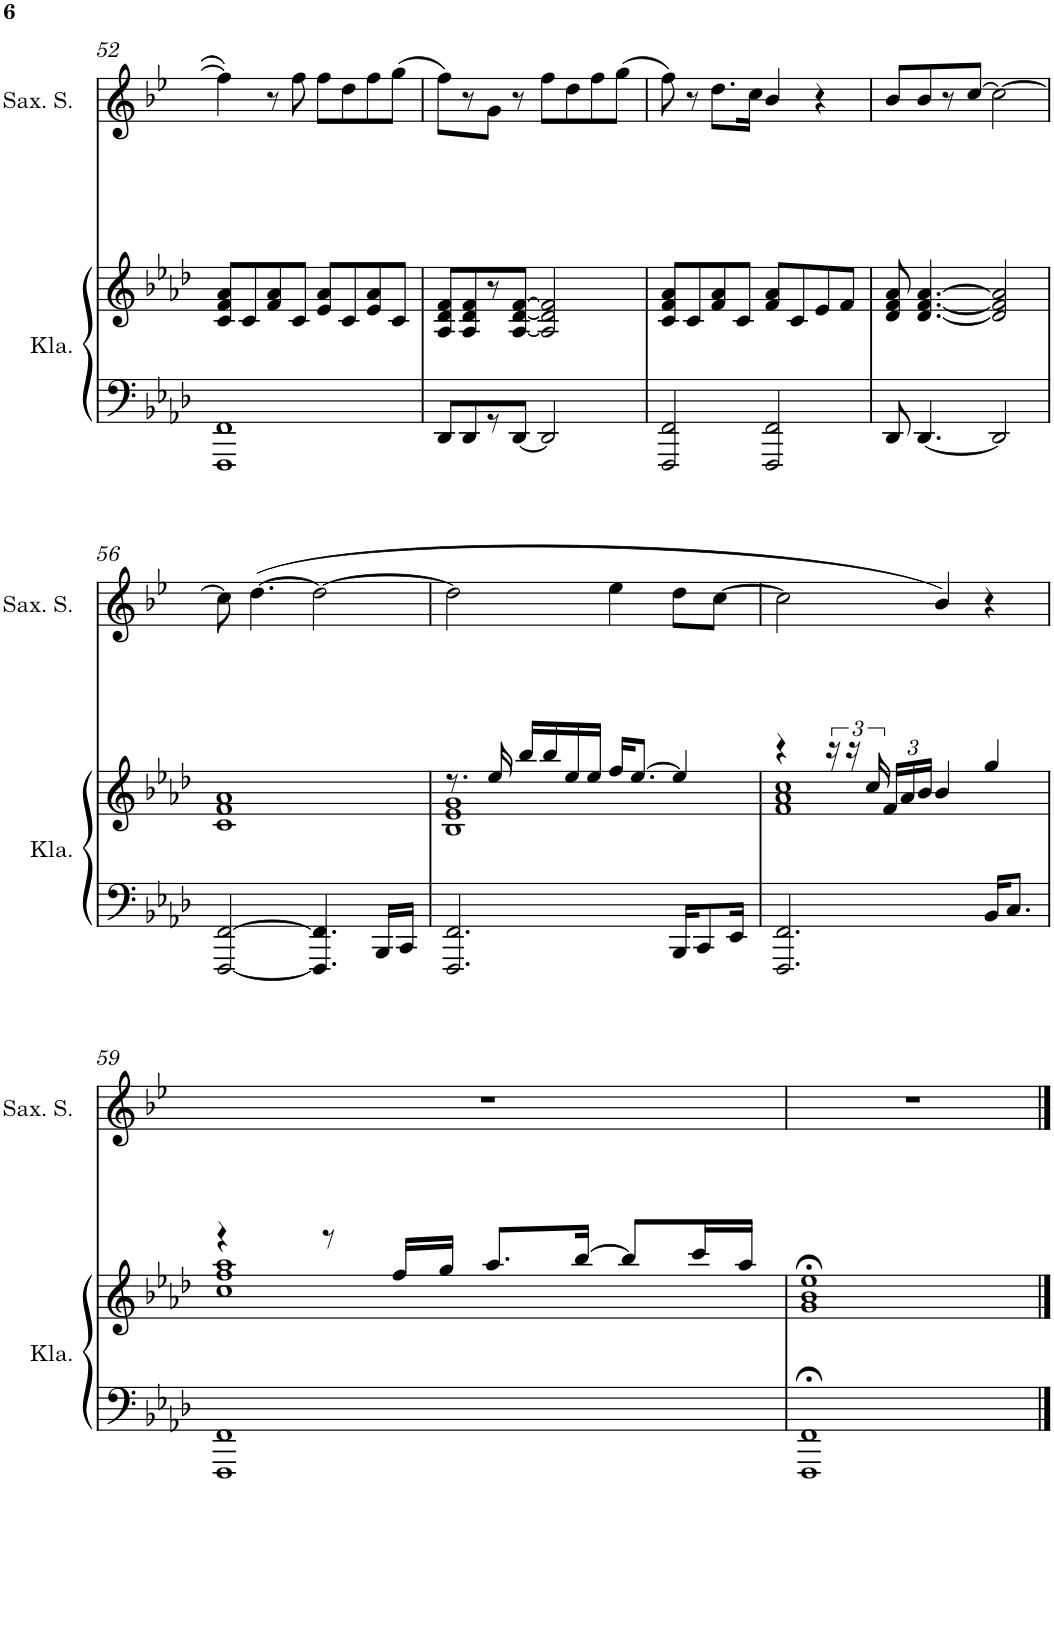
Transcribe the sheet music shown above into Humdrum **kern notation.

**kern	**kern	**kern
*part2	*part2	*part1
*staff3	*staff2	*staff1
*I"Klavier	*	*I"Saxophone Soprano
*I'Kla.	*	*I'Sax. S.
!!LO:PB:g=z
*clefF4	*clefG2	*clefG2
*	*	*Trd1c2
*k[b-e-a-d-]	*k[b-e-a-d-]	*k[b-e-]
*f:	*f:	*g:
*M4/4	*M4/4	*M4/4
*met(c)	*met(c)	*met(c)
=52	=52	=52
1FFF 1FF	8c/ 8f/ 8a-/L	4ff\]
.	8c/	.
.	8f/ 8a-/	8r
.	8c/J	8ff\
.	8e-/ 8a-/L	8ff\L
.	8c/	8dd\
.	8e-/ 8a-/	8ff\
.	8c/J	(>8gg\J
=53	=53	=53
8DD-/L	8A-/ 8d-/ 8f/L	8ff\L)
8DD-/	8A-/ 8d-/ 8f/	8r
8r	8r	8g\J
[8DD-/J	[8A-/ [8d-/ [8f/J	8r
2DD-/]	2A-/] 2d-/] 2f/]	8ff\L
.	.	8dd\
.	.	8ff\
.	.	(>8gg\J
=54	=54	=54
2FFF/ 2FF/	8c/ 8f/ 8a-/L	8ff\)
.	8c/	8r
.	8f/ 8a-/	8.dd\L
.	8c/J	.
.	.	16cc\Jk
2FFF/ 2FF/	8f/ 8a-/L	4b-/
.	8c/	.
.	8e-/	4r
.	8f/J	.
=55	=55	=55
8DD-/	8d-/ 8f/ 8a-/	8b-/L
[4.DD-/	[4.d-/ [4.f/ [4.a-/	8b-/
.	.	8r
.	.	[8cc/J
2DD-/]	2d-/] 2f/] 2a-/]	2cc\_
!!LO:LB:g=z
=56	=56	=56
[2FFF/ [2FF/	1c 1f 1a-	8cc\]
.	.	(>[4.dd\
4.FFF/] 4.FF/]	.	2dd\_
16BBB-/LL	.	.
16CC/JJ	.	.
=57	=57	=57
*	*^	*
2.FFF/ 2.FF/	8.r	1B- 1e- 1g	2dd\]
.	16ee-/	.	.
.	16bb-/LL	.	.
.	16bb-/	.	.
.	16ee-/	.	.
.	16ee-/JJ	.	.
.	16ff/KL	.	4ee-\
.	[>8.ee-/J	.	.
16BBB-/KL	4ee-/]	.	8dd\L
8CC/	.	.	.
.	.	.	[8cc\J
16EE-/Jk	.	.	.
=58	=58	=58	=58
2.FFF/ 2.FF/	4r	1f 1a- 1cc	2cc\]
.	24r	.	.
.	24r	.	.
.	24cc/	.	.
*	*Xbrackettup	*	*
.	24f/LL	.	.
.	24a-/	.	.
.	24b-/JJ	.	.
.	4b-/	.	4b-/)
16BB-/KL	4gg/	.	4r
8.C/J	.	.	.
!!LO:LB:g=z
=59	=59	=59	=59
1FFF 1FF	4r	1cc 1ff 1aa-	1r
.	8r	.	.
.	16ff/LL	.	.
.	16gg/JJ	.	.
.	8.aa-/L	.	.
.	[>16bb-/Jk	.	.
.	8bb-/L]	.	.
.	16ccc/L	.	.
.	16aa-/JJ	.	.
*	*v	*v	*
=60	=60	=60
1FFF;< 1FF;<	1g;< 1b-;< 1ee-;<	1r
==	==	==
*-	*-	*-
